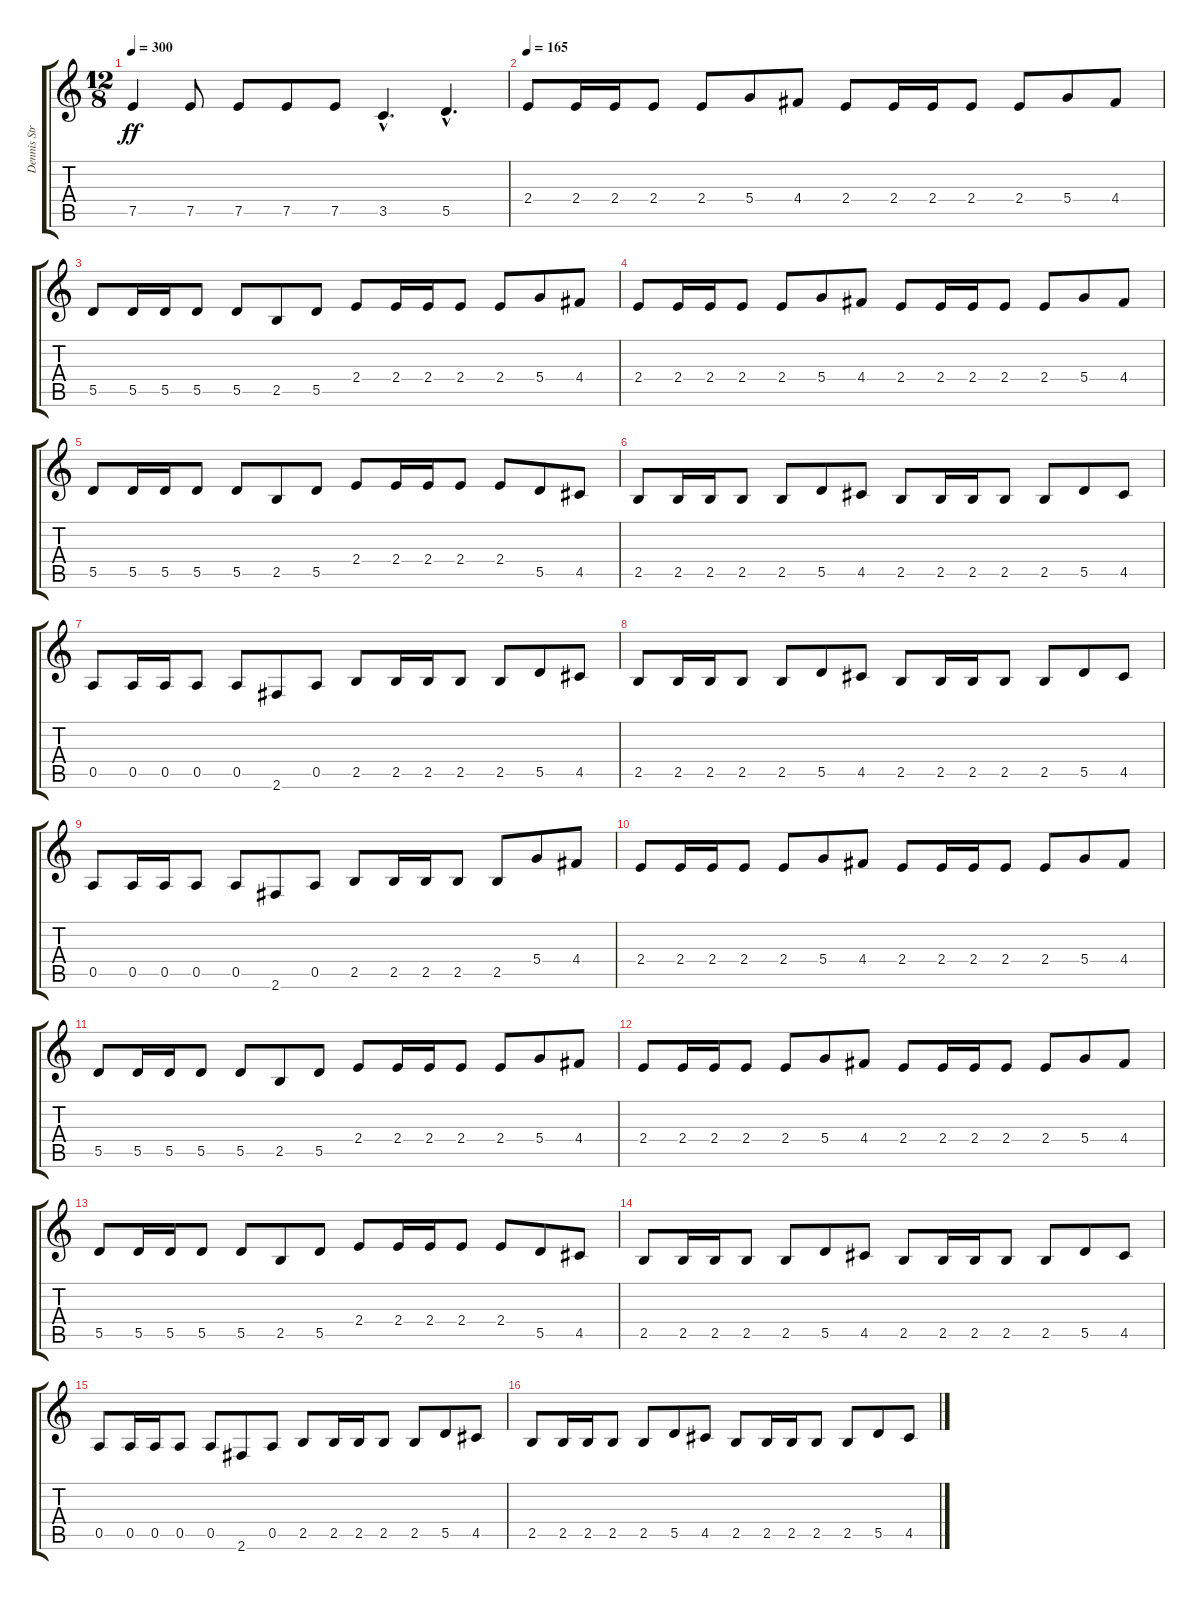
\track ("Dennis Stratton" "Dennis Str") {instrument overdrivenguitar}
\staff {score tabs}
\tuning (E4 B3 G3 D3 A2 E2) {hide}
\ts (12 8)
\tempo 300
\clef g2
\ks c
7.5.4{dy ff} 7.5.8 7.5.8 7.5.8 7.5.8 3.5{hac}.4{d} 5.5{hac}.4{d} |
\tempo 165
2.4.8 2.4.16 2.4.16 2.4.8 2.4.8 5.4.8 4.4.8 2.4.8 2.4.16 2.4.16 2.4.8 2.4.8 5.4.8 4.4.8 |
5.5.8 5.5.16 5.5.16 5.5.8 5.5.8 2.5.8 5.5.8 2.4.8 2.4.16 2.4.16 2.4.8 2.4.8 5.4.8 4.4.8 |
2.4.8 2.4.16 2.4.16 2.4.8 2.4.8 5.4.8 4.4.8 2.4.8 2.4.16 2.4.16 2.4.8 2.4.8 5.4.8 4.4.8 |
5.5.8 5.5.16 5.5.16 5.5.8 5.5.8 2.5.8 5.5.8 2.4.8 2.4.16 2.4.16 2.4.8 2.4.8 5.5.8 4.5.8 |
2.5.8 2.5.16 2.5.16 2.5.8 2.5.8 5.5.8 4.5.8 2.5.8 2.5.16 2.5.16 2.5.8 2.5.8 5.5.8 4.5.8 |
0.5.8 0.5.16 0.5.16 0.5.8 0.5.8 2.6.8 0.5.8 2.5.8 2.5.16 2.5.16 2.5.8 2.5.8 5.5.8 4.5.8 |
2.5.8 2.5.16 2.5.16 2.5.8 2.5.8 5.5.8 4.5.8 2.5.8 2.5.16 2.5.16 2.5.8 2.5.8 5.5.8 4.5.8 |
0.5.8 0.5.16 0.5.16 0.5.8 0.5.8 2.6.8 0.5.8 2.5.8 2.5.16 2.5.16 2.5.8 2.5.8 5.4.8 4.4.8 |
2.4.8 2.4.16 2.4.16 2.4.8 2.4.8 5.4.8 4.4.8 2.4.8 2.4.16 2.4.16 2.4.8 2.4.8 5.4.8 4.4.8 |
5.5.8 5.5.16 5.5.16 5.5.8 5.5.8 2.5.8 5.5.8 2.4.8 2.4.16 2.4.16 2.4.8 2.4.8 5.4.8 4.4.8 |
2.4.8 2.4.16 2.4.16 2.4.8 2.4.8 5.4.8 4.4.8 2.4.8 2.4.16 2.4.16 2.4.8 2.4.8 5.4.8 4.4.8 |
5.5.8 5.5.16 5.5.16 5.5.8 5.5.8 2.5.8 5.5.8 2.4.8 2.4.16 2.4.16 2.4.8 2.4.8 5.5.8 4.5.8 |
2.5.8 2.5.16 2.5.16 2.5.8 2.5.8 5.5.8 4.5.8 2.5.8 2.5.16 2.5.16 2.5.8 2.5.8 5.5.8 4.5.8 |
0.5.8 0.5.16 0.5.16 0.5.8 0.5.8 2.6.8 0.5.8 2.5.8 2.5.16 2.5.16 2.5.8 2.5.8 5.5.8 4.5.8 |
2.5.8 2.5.16 2.5.16 2.5.8 2.5.8 5.5.8 4.5.8 2.5.8 2.5.16 2.5.16 2.5.8 2.5.8 5.5.8 4.5.8
